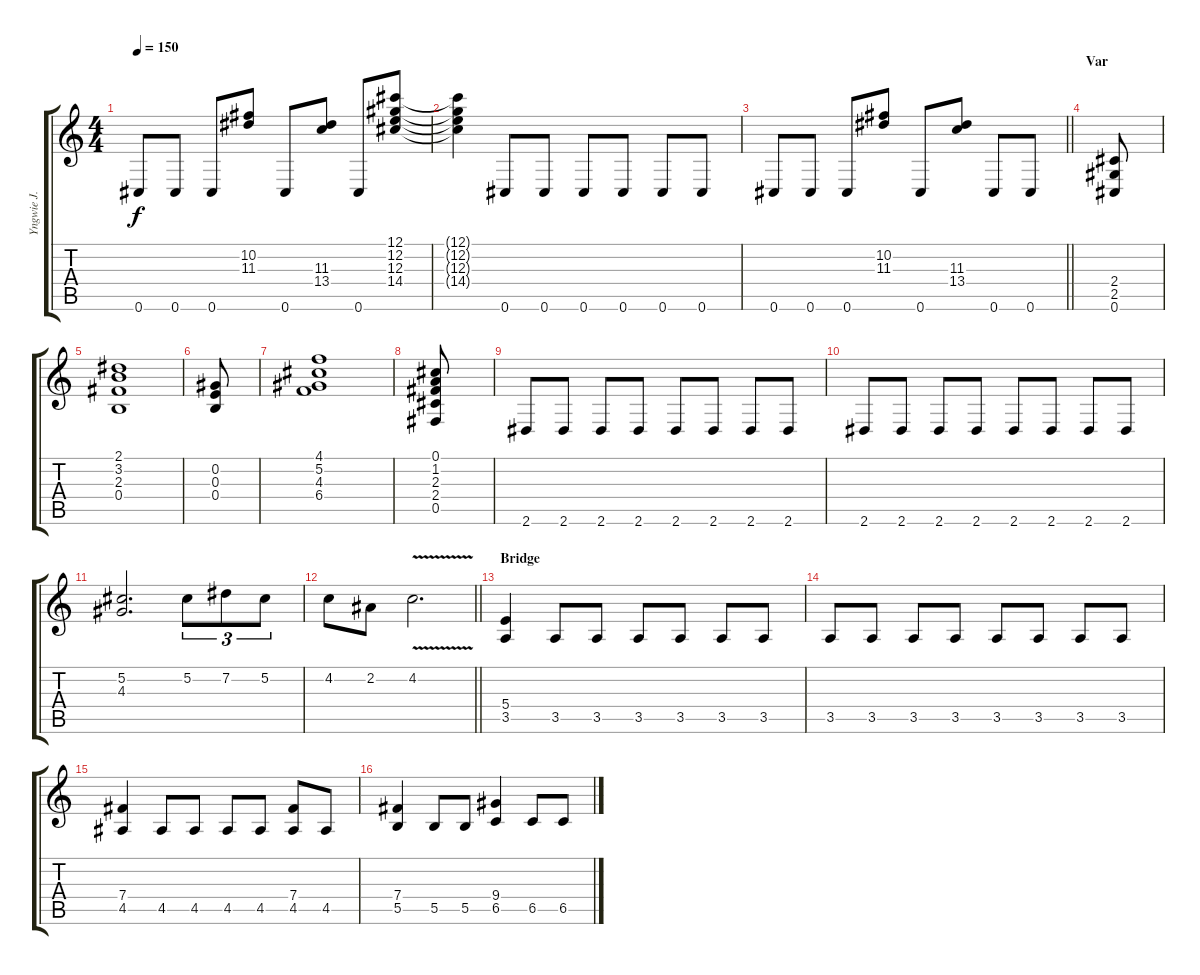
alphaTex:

\track ("Yngwie J. Malmsteen" "Yngwie J. ") {instrument overdrivenguitar}
\staff {score tabs}
\tuning (Db4 Ab3 E3 B2 Gb2 Db2) {hide}
\ts (4 4)
\tempo 150
\clef g2
\ks c
0.6.8{dy f} 0.6.8 0.6.8 (10.2 11.3).8 0.6.8 (11.3 13.4).8 0.6.8 (12.1 12.2 12.3 14.4).8 |
(12.1{t} 12.2{t} 12.3{t} 14.4{t}).4 0.6.8 0.6.8 0.6.8 0.6.8 0.6.8 0.6.8 |
\barLineRight lightlight
0.6.8 0.6.8 0.6.8 (10.2 11.3).8 0.6.8 (11.3 13.4).8 0.6.8 0.6.8 |
\section ("" "Var")
(2.4 2.5 0.6).8 |
(2.1 3.2 2.3 0.4).1 |
(0.2 0.3 0.4).8 |
(4.1 5.2 4.3 6.4).1 |
(0.1 1.2 2.3 2.4 0.5).8 |
2.6.8 2.6.8 2.6.8 2.6.8 2.6.8 2.6.8 2.6.8 2.6.8 |
2.6.8 2.6.8 2.6.8 2.6.8 2.6.8 2.6.8 2.6.8 2.6.8 |
(5.2 4.3).2{d} 5.2.8{tu (3 2)} 7.2.8{tu (3 2)} 5.2.8{tu (3 2)} |
\barLineRight lightlight
4.2.8 2.2.8 4.2{v}.2{d} |
\section ("" "Bridge")
(5.4 3.5).4 3.5.8 3.5.8 3.5.8 3.5.8 3.5.8 3.5.8 |
3.5.8 3.5.8 3.5.8 3.5.8 3.5.8 3.5.8 3.5.8 3.5.8 |
(7.4 4.5).4 4.5.8 4.5.8 4.5.8 4.5.8 (7.4 4.5).8 4.5.8 |
(7.4 5.5).4 5.5.8 5.5.8 (9.4 6.5).4 6.5.8 6.5.8
